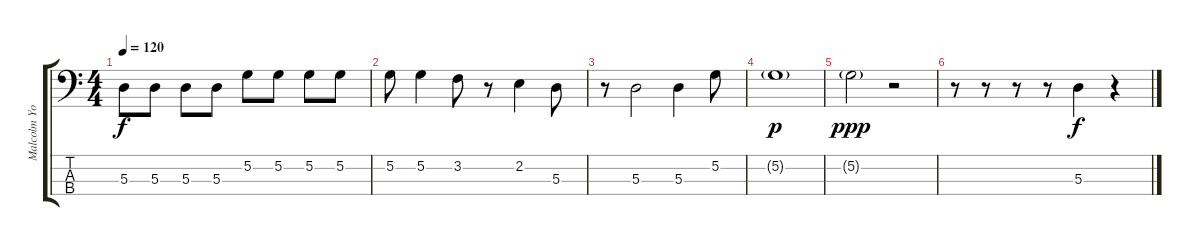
\track ("Malcolm Young" "Malcolm Yo") {instrument electricbassfinger}
\staff {score tabs}
\tuning (G2 D2 A1 E1) {hide}
\ts (4 4)
\tempo 120
\clef f4
\ks c
5.3.8{dy f} 5.3.8 5.3.8 5.3.8 5.2.8 5.2.8 5.2.8 5.2.8 |
5.2.8 5.2.4 3.2.8 r.8 2.2.4 5.3.8 |
r.8 5.3.2 5.3.4 5.2.8 |
5.2{g}.1{dy p} |
5.2{g}.2{dy ppp} r.2 |
r.8 r.8 r.8 r.8 5.3.4{dy f} r.4
